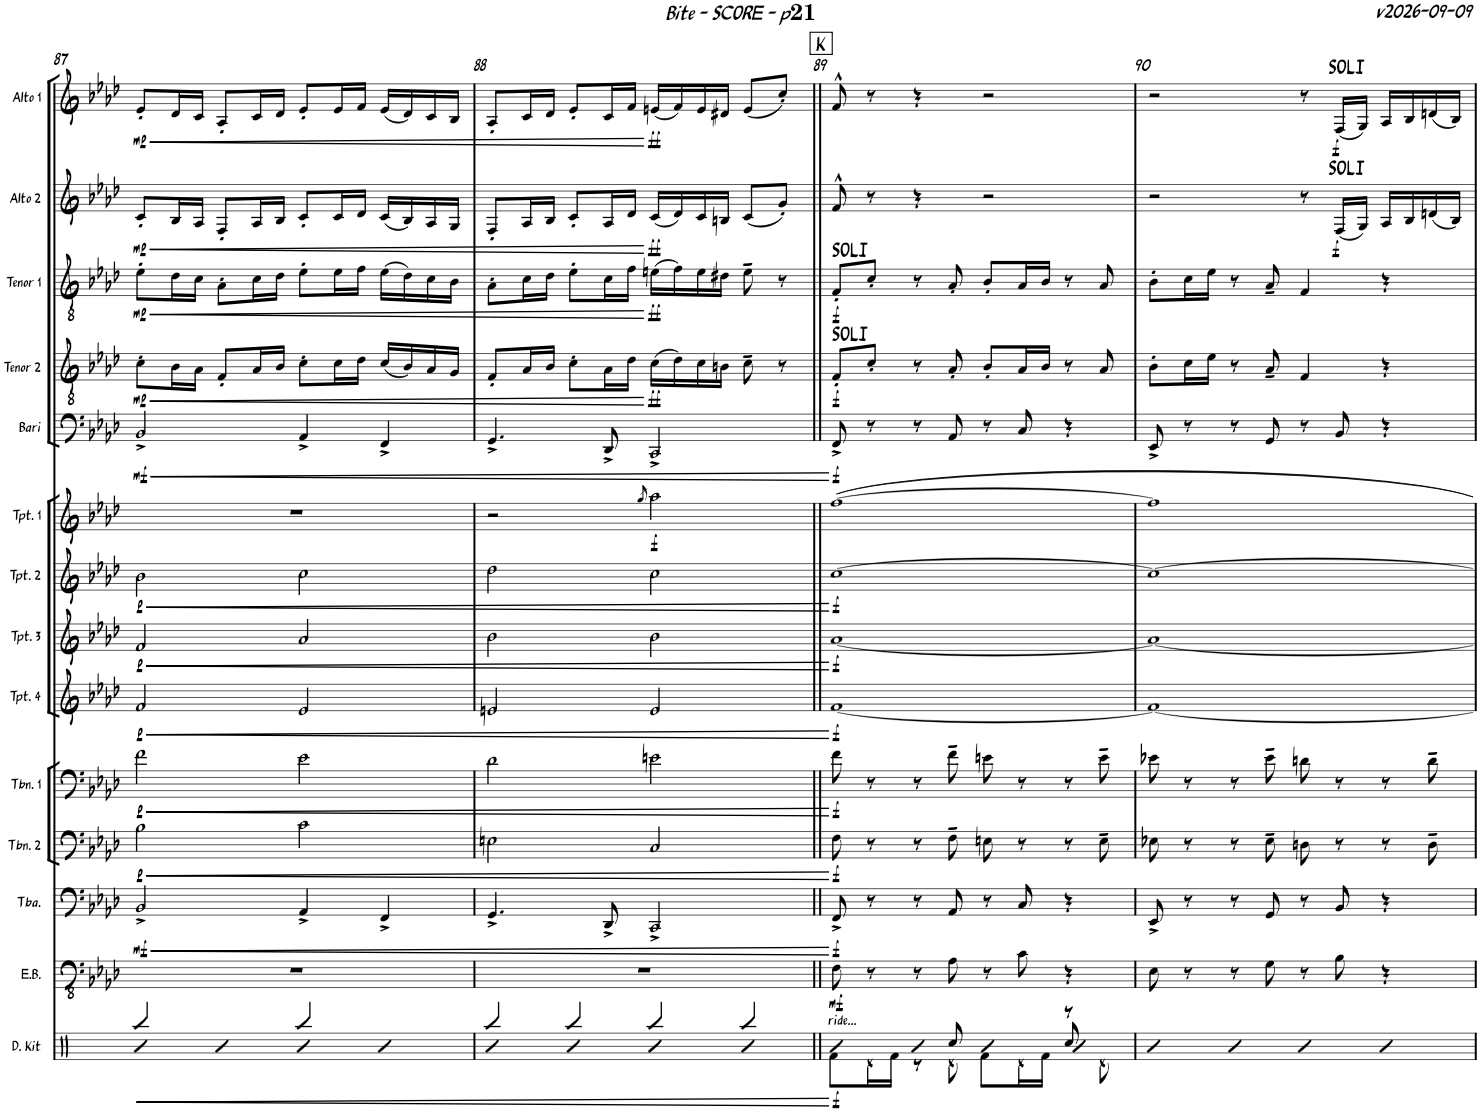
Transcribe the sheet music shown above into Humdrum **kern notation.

**kern	**dynam	**kern	**dynam	**kern	**dynam	**kern	**dynam	**kern	**dynam	**kern	**dynam	**kern	**dynam	**kern	**dynam	**kern	**dynam	**kern	**dynam	**kern	**dynam	**kern	**dynam	**kern	**dynam	**kern	**dynam
*part14	*part14	*part13	*part13	*part12	*part12	*part11	*part11	*part10	*part10	*part9	*part9	*part8	*part8	*part7	*part7	*part6	*part6	*part5	*part5	*part4	*part4	*part3	*part3	*part2	*part2	*part1	*part1
*staff14	*staff14	*staff13	*staff13	*staff12	*staff12	*staff11	*staff11	*staff10	*staff10	*staff9	*staff9	*staff8	*staff8	*staff7	*staff7	*staff6	*staff6	*staff5	*staff5	*staff4	*staff4	*staff3	*staff3	*staff2	*staff2	*staff1	*staff1
*I"Drum Kit	*	*I"Electric Bass	*	*I"Tuba	*	*I"Trombone 2	*	*I"Trombone 1	*	*I"Trumpet 4	*	*I"Trumpet 3	*	*I"Trumpet 2	*	*I"Trumpet 1	*	*I"Bari Sax	*	*I"Tenor Sax 2	*	*I"Tenor Sax 1	*	*I"Alto Sax 2	*	*I"Alto Sax 1	*
*I'D. Kit	*	*I'E.B.	*	*I'Tba.	*	*I'Tbn. 2	*	*I'Tbn. 1	*	*I'Tpt. 4	*	*I'Tpt. 3	*	*I'Tpt. 2	*	*I'Tpt. 1	*	*I'Bari	*	*I'Tenor 2	*	*I'Tenor 1	*	*I'Alto 2	*	*I'Alto 1	*
!!LO:PB:g=z
*clefX	*	*clefFv4	*	*clefF4	*	*clefF4	*	*clefF4	*	*clefG2	*	*clefG2	*	*clefG2	*	*clefG2	*	*clefF4	*	*clefGv2	*	*clefGv2	*	*clefG2	*	*clefG2	*
*	*	*	*	*	*	*	*	*	*	*Trd1c2	*	*Trd1c2	*	*Trd1c2	*	*Trd1c2	*	*Trd12c21	*	*Trd8c14	*	*Trd8c14	*	*Trd5c9	*	*Trd5c9	*
*k[]	*	*k[b-e-a-d-]	*	*k[b-e-a-d-]	*	*k[b-e-a-d-]	*	*k[b-e-a-d-]	*	*k[b-e-a-d-]	*	*k[b-e-a-d-]	*	*k[b-e-a-d-]	*	*k[b-e-a-d-]	*	*k[b-e-a-d-]	*	*k[b-e-a-d-]	*	*k[b-e-a-d-]	*	*k[b-e-a-d-]	*	*k[b-e-a-d-]	*
*M4/4	*	*M4/4	*	*M4/4	*	*M4/4	*	*M4/4	*	*M4/4	*	*M4/4	*	*M4/4	*	*M4/4	*	*M4/4	*	*M4/4	*	*M4/4	*	*M4/4	*	*M4/4	*
=87	=87	=87	=87	=87	=87	=87	=87	=87	=87	=87	=87	=87	=87	=87	=87	=87	=87	=87	=87	=87	=87	=87	=87	=87	=87	=87	=87
!	!LO:HP:b	!	!	!	!LO:HP:b	!	!LO:HP:b	!	!LO:HP:b	!	!LO:HP:b	!	!LO:HP:b	!	!LO:HP:b	!	!	!	!LO:HP:b	!	!LO:HP:b	!	!LO:HP:b	!	!LO:HP:b	!	!LO:HP:b
*^	*	*	*	*	*	*	*	*	*	*	*	*	*	*	*	*	*	*	*	*	*	*	*	*	*	*	*
!	!	!	!	!	!	!LO:DY:n=1:b	!	!LO:DY:n=1:b	!	!LO:DY:n=1:b	!	!LO:DY:n=1:b	!	!LO:DY:n=1:b	!	!LO:DY:n=1:b	!	!	!	!LO:DY:n=1:b	!	!LO:DY:n=1:b	!	!LO:DY:n=1:b	!	!LO:DY:n=1:b	!	!LO:DY:n=1:b
4R	4Rbb/	<	1r	.	2BB-^/	< mf	2B-\	< p	2f\	< p	2f/	< p	2f/	< p	2b-\	< p	1r	.	2BB-^/	< mf	8c'\L	< mp	8e-'\L	< mp	8c'/L	< mp	8e-'/L	< mp
.	.	.	.	.	.	.	.	.	.	.	.	.	.	.	.	.	.	.	.	.	16B-\L	.	16d-\L	.	16B-/L	.	16d-/L	.
.	.	.	.	.	.	.	.	.	.	.	.	.	.	.	.	.	.	.	.	.	16A-\JJ	.	16c\JJ	.	16A-/JJ	.	16c/JJ	.
4R	4ryy	.	.	.	.	.	.	.	.	.	.	.	.	.	.	.	.	.	.	.	8F'/L	.	8A-'\L	.	8F'/L	.	8A-'/L	.
.	.	.	.	.	.	.	.	.	.	.	.	.	.	.	.	.	.	.	.	.	16A-/L	.	16c\L	.	16A-/L	.	16c/L	.
.	.	.	.	.	.	.	.	.	.	.	.	.	.	.	.	.	.	.	.	.	16B-/JJ	.	16d-\JJ	.	16B-/JJ	.	16d-/JJ	.
4R	4Rbb/	.	.	.	4AA-^/	.	2c\	.	2e-\	.	2e-/	.	2a-/	.	2cc\	.	.	.	4AA-^/	.	8c'\L	.	8e-'\L	.	8c'/L	.	8e-'/L	.
.	.	.	.	.	.	.	.	.	.	.	.	.	.	.	.	.	.	.	.	.	16c\L	.	16e-\L	.	16c/L	.	16e-/L	.
.	.	.	.	.	.	.	.	.	.	.	.	.	.	.	.	.	.	.	.	.	16d-\JJ	.	16f\JJ	.	16d-/JJ	.	16f/JJ	.
4R	4ryy	.	.	.	4FF^/	.	.	.	.	.	.	.	.	.	.	.	.	.	4FF^/	.	(16c/LL	.	(16e-\LL	.	(16c/LL	.	(16e-/LL	.
.	.	.	.	.	.	.	.	.	.	.	.	.	.	.	.	.	.	.	.	.	16B-/)	.	16d-\)	.	16B-/)	.	16d-/)	.
.	.	.	.	.	.	.	.	.	.	.	.	.	.	.	.	.	.	.	.	.	16A-/	.	16c\	.	16A-/	.	16c/	.
.	.	.	.	.	.	.	.	.	.	.	.	.	.	.	.	.	.	.	.	.	16G/JJ	.	16B-\JJ	.	16G/JJ	.	16B-/JJ	.
=88	=88	=88	=88	=88	=88	=88	=88	=88	=88	=88	=88	=88	=88	=88	=88	=88	=88	=88	=88	=88	=88	=88	=88	=88	=88	=88	=88	=88
4R	4Rbb/	.	1r	.	4.GG^/	.	2En\	.	2d-\	.	2en/	.	2b-\	.	2dd-\	.	2r	.	4.GG^/	.	8F'/L	.	8A-'\L	.	8F'/L	.	8A-'/L	.
.	.	.	.	.	.	.	.	.	.	.	.	.	.	.	.	.	.	.	.	.	16A-/L	.	16c\L	.	16A-/L	.	16c/L	.
.	.	.	.	.	.	.	.	.	.	.	.	.	.	.	.	.	.	.	.	.	16B-/JJ	.	16d-\JJ	.	16B-/JJ	.	16d-/JJ	.
4R	4Rbb/	.	.	.	.	.	.	.	.	.	.	.	.	.	.	.	.	.	.	.	8c'\L	.	8e-'\L	.	8c'/L	.	8e-'/L	.
.	.	.	.	.	8DD-^/	.	.	.	.	.	.	.	.	.	.	.	.	.	8DD-^/	.	16A-\L	.	16c\L	.	16A-/L	.	16c/L	.
.	.	.	.	.	.	.	.	.	.	.	.	.	.	.	.	.	.	.	.	.	16d-\JJ	.	16f\JJ	.	16d-/JJ	.	16f/JJ	.
.	.	.	.	.	.	.	.	.	.	.	.	.	.	.	.	.	8qgg/	.	.	.	.	.	.	.	.	.	.	.
!	!	!	!	!	!	!	!	!	!	!	!	!	!	!	!	!	!	!LO:DY:b	!	!	!	!LO:DY:n=1:b	!	!LO:DY:n=1:b	!	!LO:DY:n=1:b	!	!LO:DY:n=1:b
4R	4Rbb/	.	.	.	2CC^/	.	2C/	.	2en\	.	2e/	.	2b-\	.	2cc\	.	2aa-\	f	2CC^/	.	(16c\LL	[ ff	(16en\LL	[ ff	(16c/LL	[ ff	(16en/LL	[ ff
.	.	.	.	.	.	.	.	.	.	.	.	.	.	.	.	.	.	.	.	.	16d-\)	.	16f\)	.	16d-/)	.	16f/)	.
.	.	.	.	.	.	.	.	.	.	.	.	.	.	.	.	.	.	.	.	.	16c\	.	16e\	.	16c/	.	16e/	.
.	.	.	.	.	.	.	.	.	.	.	.	.	.	.	.	.	.	.	.	.	16Bn\JJ	.	16d#X\JJ	.	16Bn/JJ	.	16d#X/JJ	.
4R	4Rbb/	.	.	.	.	.	.	.	.	.	.	.	.	.	.	.	.	.	.	.	8c~\	.	8e~\	.	(8c/L	.	(8e/L	.
.	.	.	.	.	.	.	.	.	.	.	.	.	.	.	.	.	.	.	.	.	8r	.	8r	.	8g'/J)	.	8cc'/J)	.
*v	*v	*	*	*	*	*	*	*	*	*	*	*	*	*	*	*	*	*	*	*	*	*	*	*	*	*	*	*
.	[	.	.	.	[	.	[	.	[	.	[	.	[	.	[	.	.	.	[	.	.	.	.	.	.	.	.
!!LO:REH:place=s1:a:B:rj:fs=14:t=K
=89||	=89||	=89||	=89||	=89||	=89||	=89||	=89||	=89||	=89||	=89||	=89||	=89||	=89||	=89||	=89||	=89||	=89||	=89||	=89||	=89||	=89||	=89||	=89||	=89||	=89||	=89||	=89||
*^	*	*	*	*	*	*	*	*	*	*	*	*	*	*	*	*	*	*	*	*	*	*	*	*	*	*	*
*	*^	*	*	*	*	*	*	*	*	*	*	*	*	*	*	*	*	*	*	*	*	*	*	*	*	*	*	*
!	!	!	!	!	!	!	!	!	!	!	!	!	!	!	!	!	!	!	!	!	!	!	!	!LO:TX:a:t=SOLI	!	!	!	!	!
!	!	!	!	!	!	!	!	!	!	!	!	!	!	!	!	!	!	!	!	!	!	!LO:TX:a:t=SOLI	!	!	!	!	!	!	!
!LO:TX:a:t=ride...	!	!	!	!	!	!	!	!	!	!	!	!	!	!	!	!	!	!	!	!	!	!	!	!	!	!	!	!	!
!	!	!	!LO:DY:b	!	!LO:DY:b	!	!LO:DY:b	!	!LO:DY:b	!	!LO:DY:b	!	!LO:DY:b	!	!LO:DY:b	!	!LO:DY:b	!	!	!	!LO:DY:b	!	!LO:DY:b	!	!LO:DY:b	!	!	!	!
4R	8Rf\L	4.ryy	f	8FF\	mf	8FF^/	f	8F\	f	8f\	f	[1f	f	[1a-	f	[1cc	f	[1ff	.	8FF^/	f	8F'/L	f	8F'/L	f	8f^^/	.	8f^^/	.
.	16Rd\L	.	.	8r	.	8r	.	8r	.	8r	.	.	.	.	.	.	.	.	.	8r	.	8c'/J	.	8c'/J	.	8r	.	8r	.
.	16Rf\JJ	.	.	.	.	.	.	.	.	.	.	.	.	.	.	.	.	.	.	.	.	.	.	.	.	.	.	.	.
4R	8r	.	.	8r	.	8r	.	8r	.	8r	.	.	.	.	.	.	.	.	.	8r	.	8r	.	8r	.	4r	.	4r	.
.	8Rd\	8Rcc/	.	8AA-\	.	8AA-/	.	8F~\	.	8f~\	.	.	.	.	.	.	.	.	.	8AA-/	.	8A-'/	.	8A-'/	.	.	.	.	.
4R	8Rf\L	4ryy	.	8r	.	8r	.	8En\	.	8en\	.	.	.	.	.	.	.	.	.	8r	.	8B-'/L	.	8B-'/L	.	2r	.	2r	.
.	16Rd\L	.	.	8C\	.	8C/	.	8r	.	8r	.	.	.	.	.	.	.	.	.	8C/	.	16A-/L	.	16A-/L	.	.	.	.	.
.	16Rf\JJ	.	.	.	.	.	.	.	.	.	.	.	.	.	.	.	.	.	.	.	.	16B-/JJ	.	16B-/JJ	.	.	.	.	.
4R	8r	8Rcc/	.	4r	.	4r	.	8r	.	8r	.	.	.	.	.	.	.	.	.	4r	.	8r	.	8r	.	.	.	.	.
.	8Rd\	8ryy	.	.	.	.	.	8E~\	.	8e~\	.	.	.	.	.	.	.	.	.	.	.	8A-/	.	8A-/	.	.	.	.	.
*v	*v	*v	*	*	*	*	*	*	*	*	*	*	*	*	*	*	*	*	*	*	*	*	*	*	*	*	*	*	*
=90	=90	=90	=90	=90	=90	=90	=90	=90	=90	=90	=90	=90	=90	=90	=90	=90	=90	=90	=90	=90	=90	=90	=90	=90	=90	=90	=90
4R	.	8EE-\	.	8EE-^/	.	8E-X\	.	8e-X\	.	1f_	.	1a-_	.	1cc_	.	1ff]	.	8EE-^/	.	8B-'\L	.	8B-'\L	.	2r	.	2r	.
.	.	8r	.	8r	.	8r	.	8r	.	.	.	.	.	.	.	.	.	8r	.	16c\L	.	16c\L	.	.	.	.	.
.	.	.	.	.	.	.	.	.	.	.	.	.	.	.	.	.	.	.	.	16e-\JJ	.	16e-\JJ	.	.	.	.	.
4R	.	8r	.	8r	.	8r	.	8r	.	.	.	.	.	.	.	.	.	8r	.	8r	.	8r	.	.	.	.	.
.	.	8GG\	.	8GG/	.	8E-~\	.	8e-~\	.	.	.	.	.	.	.	.	.	8GG/	.	8A-~/	.	8A-~/	.	.	.	.	.
4R	.	8r	.	8r	.	8Dn\	.	8dn\	.	.	.	.	.	.	.	.	.	8r	.	4F/	.	4F/	.	8r	.	8r	.
!	!	!	!	!	!	!	!	!	!	!	!	!	!	!	!	!	!	!	!	!	!	!	!	!	!	!LO:TX:a:t=SOLI	!
!	!	!	!	!	!	!	!	!	!	!	!	!	!	!	!	!	!	!	!	!	!	!	!	!LO:TX:a:t=SOLI	!	!	!
!	!	!	!	!	!	!	!	!	!	!	!	!	!	!	!	!	!	!	!	!	!	!	!	!	!LO:DY:b	!	!LO:DY:b
.	.	8BB-\	.	8BB-/	.	8r	.	8r	.	.	.	.	.	.	.	.	.	8BB-/	.	.	.	.	.	(16F/LL	f	(16F/LL	f
.	.	.	.	.	.	.	.	.	.	.	.	.	.	.	.	.	.	.	.	.	.	.	.	16G/JJ)	.	16G/JJ)	.
4R	.	4r	.	4r	.	8r	.	8r	.	.	.	.	.	.	.	.	.	4r	.	4r	.	4r	.	16A-/LL	.	16A-/LL	.
.	.	.	.	.	.	.	.	.	.	.	.	.	.	.	.	.	.	.	.	.	.	.	.	16B-/	.	16B-/	.
.	.	.	.	.	.	8D~\	.	8d~\	.	.	.	.	.	.	.	.	.	.	.	.	.	.	.	(16dn/	.	(16dn/	.
.	.	.	.	.	.	.	.	.	.	.	.	.	.	.	.	.	.	.	.	.	.	.	.	16B-/JJ)	.	16B-/JJ)	.
=	=	=	=	=	=	=	=	=	=	=	=	=	=	=	=	=	=	=	=	=	=	=	=	=	=	=	=
*-	*-	*-	*-	*-	*-	*-	*-	*-	*-	*-	*-	*-	*-	*-	*-	*-	*-	*-	*-	*-	*-	*-	*-	*-	*-	*-	*-
